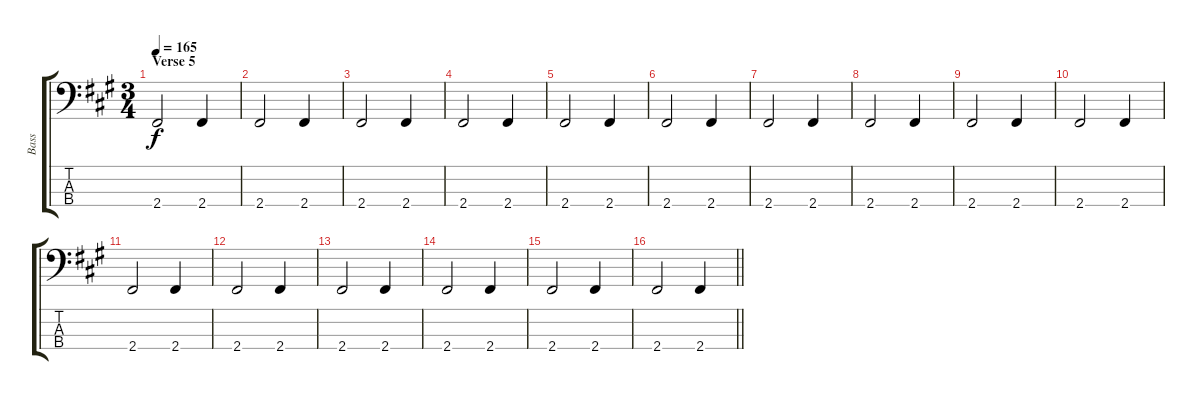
\track ("Bass" "Bass") {instrument electricbassfinger}
\staff {score tabs}
\tuning (G2 D2 A1 E1) {hide}
\ts (3 4)
\section ("" "Verse 5")
\tempo 165
\clef f4
\ks a
2.4.2{dy f} 2.4.4 |
2.4.2 2.4.4 |
2.4.2 2.4.4 |
2.4.2 2.4.4 |
2.4.2 2.4.4 |
2.4.2 2.4.4 |
2.4.2 2.4.4 |
2.4.2 2.4.4 |
2.4.2 2.4.4 |
2.4.2 2.4.4 |
2.4.2 2.4.4 |
2.4.2 2.4.4 |
2.4.2 2.4.4 |
2.4.2 2.4.4 |
2.4.2 2.4.4 |
\barLineRight lightlight
2.4.2 2.4.4
